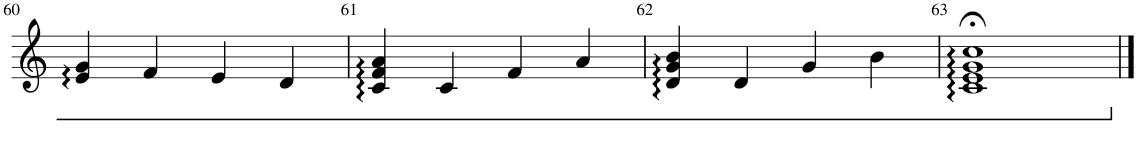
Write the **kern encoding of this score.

**kern
*part1
*staff1
*I"Kalimba
*I'Kal.
!!LO:PB:g=z
*clefG2
*k[]
*M4/4
=60
4e/ 4g/
4f/
4e/
4d/
=61
4c/ 4f/ 4a/
4c/
4f/
4a/
=62
4d/ 4g/ 4b/
4d/
4g/
4b\
=63
1c;< 1e;< 1g;< 1cc;<
==
*-
